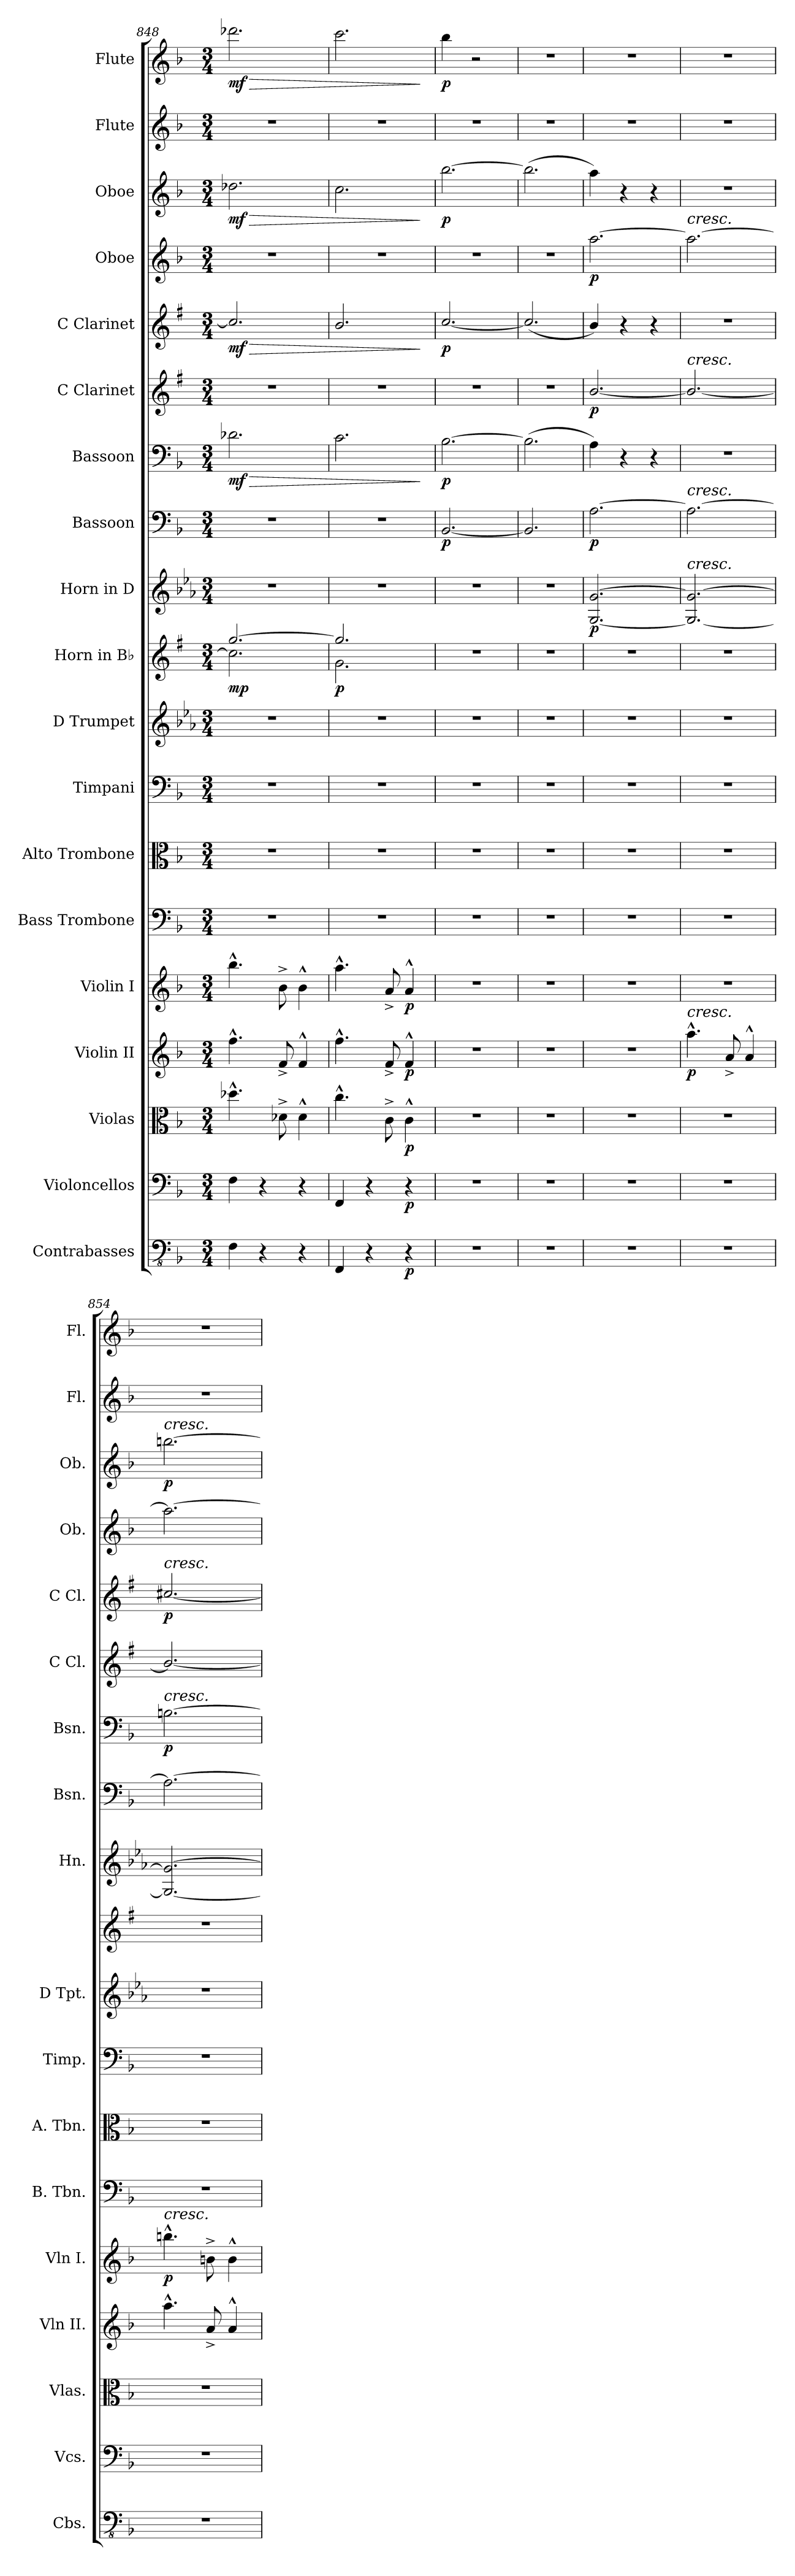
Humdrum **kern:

**kern	**dynam	**kern	**dynam	**kern	**dynam	**kern	**dynam	**kern	**dynam	**kern	**kern	**kern	**kern	**kern	**dynam	**kern	**dynam	**kern	**dynam	**kern	**dynam	**kern	**dynam	**kern	**dynam	**kern	**dynam	**kern	**dynam	**kern	**kern	**dynam
*part19	*part19	*part18	*part18	*part17	*part17	*part16	*part16	*part15	*part15	*part14	*part13	*part12	*part11	*part10	*part10	*part9	*part9	*part8	*part8	*part7	*part7	*part6	*part6	*part5	*part5	*part4	*part4	*part3	*part3	*part2	*part1	*part1
*staff19	*staff19	*staff18	*staff18	*staff17	*staff17	*staff16	*staff16	*staff15	*staff15	*staff14	*staff13	*staff12	*staff11	*staff10	*staff10	*staff9	*staff9	*staff8	*staff8	*staff7	*staff7	*staff6	*staff6	*staff5	*staff5	*staff4	*staff4	*staff3	*staff3	*staff2	*staff1	*staff1
*I"Contrabasses	*	*I"Violoncellos	*	*I"Violas	*	*I"Violin II	*	*I"Violin I	*	*I"Bass Trombone	*I"Alto Trombone	*I"Timpani	*I"D Trumpet	*I"Horn in B♭	*	*I"Horn in D	*	*I"Bassoon	*	*I"Bassoon	*	*I"C Clarinet	*	*I"C Clarinet	*	*I"Oboe	*	*I"Oboe	*	*I"Flute	*I"Flute	*
*I'Cbs.	*	*I'Vcs.	*	*I'Vlas.	*	*I'Vln II.	*	*I'Vln I.	*	*I'B. Tbn.	*I'A. Tbn.	*I'Timp.	*I'D Tpt.	*	*	*I'Hn.	*	*I'Bsn.	*	*I'Bsn.	*	*I'C Cl.	*	*I'C Cl.	*	*I'Ob.	*	*I'Ob.	*	*I'Fl.	*I'Fl.	*
*clefFv4	*	*clefF4	*	*clefC3	*	*clefG2	*	*clefG2	*	*clefF4	*clefC3	*clefF4	*clefG2	*clefG2	*	*clefG2	*	*clefF4	*	*clefF4	*	*clefG2	*	*clefG2	*	*clefG2	*	*clefG2	*	*clefG2	*clefG2	*
*	*	*	*	*	*	*	*	*	*	*	*	*	*ITrd-1c-2	*ITrd1c2	*	*ITrd6c10	*	*	*	*	*	*ITrd1c2	*	*ITrd1c2	*	*	*	*	*	*	*	*
*k[b-]	*	*k[b-]	*	*k[b-]	*	*k[b-]	*	*k[b-]	*	*k[b-]	*k[b-]	*k[b-]	*k[b-]	*k[b-]	*	*k[b-]	*	*k[b-]	*	*k[b-]	*	*k[b-]	*	*k[b-]	*	*k[b-]	*	*k[b-]	*	*k[b-]	*k[b-]	*
*M3/4	*	*M3/4	*	*M3/4	*	*M3/4	*	*M3/4	*	*M3/4	*M3/4	*M3/4	*M3/4	*M3/4	*	*M3/4	*	*M3/4	*	*M3/4	*	*M3/4	*	*M3/4	*	*M3/4	*	*M3/4	*	*M3/4	*M3/4	*
=848	=848	=848	=848	=848	=848	=848	=848	=848	=848	=848	=848	=848	=848	=848	=848	=848	=848	=848	=848	=848	=848	=848	=848	=848	=848	=848	=848	=848	=848	=848	=848	=848
*	*	*	*	*	*	*	*	*	*	*	*	*	*	*^	*	*	*	*	*	*	*	*	*	*	*	*	*	*	*	*	*	*
!	!	!	!	!	!	!	!	!	!	!	!	!	!	!	!	!LO:DY:b	!	!	!	!	!	!LO:HP:b	!	!	!	!LO:HP:b	!	!	!	!LO:HP:b	!	!	!LO:HP:b
!	!	!	!	!	!	!	!	!	!	!	!	!	!	!	!	!	!	!	!	!	!	!LO:DY:n=1:b	!	!	!	!LO:DY:n=1:b	!	!	!	!LO:DY:n=1:b	!	!	!LO:DY:n=1:b
4FF\	.	4F\	.	4.dd-X^^\	.	4.ff^^\	.	4.bb-^^\	.	2.r	2.r	2.r	2.r	[2.ff/	2.b-\]	mp	2.r	.	2.r	.	2.d-X\	> mf	2.r	.	2.b-/]	> mf	2.r	.	2.dd-X\	> mf	2.r	2.ddd-X\	> mf
4r	.	4r	.	.	.	.	.	.	.	.	.	.	.	.	.	.	.	.	.	.	.	.	.	.	.	.	.	.	.	.	.	.	.
.	.	.	.	8d-X^\	.	8f^/	.	8b-^\	.	.	.	.	.	.	.	.	.	.	.	.	.	.	.	.	.	.	.	.	.	.	.	.	.
4r	.	4r	.	4d-^^\	.	4f^^/	.	4b-^^\	.	.	.	.	.	.	.	.	.	.	.	.	.	.	.	.	.	.	.	.	.	.	.	.	.
=849	=849	=849	=849	=849	=849	=849	=849	=849	=849	=849	=849	=849	=849	=849	=849	=849	=849	=849	=849	=849	=849	=849	=849	=849	=849	=849	=849	=849	=849	=849	=849	=849	=849
!	!	!	!	!	!	!	!	!	!	!	!	!	!	!	!	!LO:DY:b	!	!	!	!	!	!	!	!	!	!	!	!	!	!	!	!	!
4FFF/	.	4FF/	.	4.cc^^\	.	4.ff^^\	.	4.aa^^\	.	2.r	2.r	2.r	2.r	2.ff/]	2.f\	p	2.r	.	2.r	.	2.c\	.	2.r	.	2.a/	.	2.r	.	2.cc\	.	2.r	2.ccc\	.
4r	.	4r	.	.	.	.	.	.	.	.	.	.	.	.	.	.	.	.	.	.	.	.	.	.	.	.	.	.	.	.	.	.	.
.	.	.	.	8c^\	.	8f^/	.	8a^/	.	.	.	.	.	.	.	.	.	.	.	.	.	.	.	.	.	.	.	.	.	.	.	.	.
!	!LO:DY:b	!	!LO:DY:b	!	!LO:DY:b	!	!LO:DY:b	!	!LO:DY:b	!	!	!	!	!	!	!	!	!	!	!	!	!	!	!	!	!	!	!	!	!	!	!	!
4r	p	4r	p	4c^^\	p	4f^^/	p	4a^^/	p	.	.	.	.	.	.	.	.	.	.	.	.	.	.	.	.	.	.	.	.	.	.	.	.
*	*	*	*	*	*	*	*	*	*	*	*	*	*	*v	*v	*	*	*	*	*	*	*	*	*	*	*	*	*	*	*	*	*	*
.	.	.	.	.	.	.	.	.	.	.	.	.	.	.	.	.	.	.	.	.	]	.	.	.	]	.	.	.	]	.	.	]
=850	=850	=850	=850	=850	=850	=850	=850	=850	=850	=850	=850	=850	=850	=850	=850	=850	=850	=850	=850	=850	=850	=850	=850	=850	=850	=850	=850	=850	=850	=850	=850	=850
!	!	!	!	!	!	!	!	!	!	!	!	!	!	!	!	!	!	!	!LO:DY:b	!	!LO:DY:b	!	!	!	!LO:DY:b	!	!	!	!LO:DY:b	!	!	!LO:DY:b
2.r	.	2.r	.	2.r	.	2.r	.	2.r	.	2.r	2.r	2.r	2.r	2.r	.	2.r	.	[2.BB-/	p	[2.B-\	p	2.r	.	[2.b-/	p	2.r	.	[2.bb-\	p	2.r	4bb-\	p
.	.	.	.	.	.	.	.	.	.	.	.	.	.	.	.	.	.	.	.	.	.	.	.	.	.	.	.	.	.	.	2r	.
=851	=851	=851	=851	=851	=851	=851	=851	=851	=851	=851	=851	=851	=851	=851	=851	=851	=851	=851	=851	=851	=851	=851	=851	=851	=851	=851	=851	=851	=851	=851	=851	=851
2.r	.	2.r	.	2.r	.	2.r	.	2.r	.	2.r	2.r	2.r	2.r	2.r	.	2.r	.	2.BB-/]	.	(2.B-\]	.	2.r	.	(2.b-/]	.	2.r	.	(2.bb-\]	.	2.r	2.r	.
=852	=852	=852	=852	=852	=852	=852	=852	=852	=852	=852	=852	=852	=852	=852	=852	=852	=852	=852	=852	=852	=852	=852	=852	=852	=852	=852	=852	=852	=852	=852	=852	=852
!	!	!	!	!	!	!	!	!	!	!	!	!	!	!	!	!	!LO:DY:b	!	!LO:DY:b	!	!	!	!LO:DY:b	!	!	!	!LO:DY:b	!	!	!	!	!
2.r	.	2.r	.	2.r	.	2.r	.	2.r	.	2.r	2.r	2.r	2.r	2.r	.	[2.AA/ [2.A/	p	[2.A\	p	4A\)	.	[2.a/	p	4a/)	.	[2.aa\	p	4aa\)	.	2.r	2.r	.
.	.	.	.	.	.	.	.	.	.	.	.	.	.	.	.	.	.	.	.	4r	.	.	.	4r	.	.	.	4r	.	.	.	.
.	.	.	.	.	.	.	.	.	.	.	.	.	.	.	.	.	.	.	.	4r	.	.	.	4r	.	.	.	4r	.	.	.	.
!!LO:PB:g=z
=853	=853	=853	=853	=853	=853	=853	=853	=853	=853	=853	=853	=853	=853	=853	=853	=853	=853	=853	=853	=853	=853	=853	=853	=853	=853	=853	=853	=853	=853	=853	=853	=853
!	!	!	!	!	!	!	!	!	!	!	!	!	!	!	!	!	!	!	!	!	!	!	!	!	!	!LO:TX:a:i:t=cresc.	!	!	!	!	!	!
!	!	!	!	!	!	!	!	!	!	!	!	!	!	!	!	!	!	!	!	!	!	!LO:TX:a:i:t=cresc.	!	!	!	!	!	!	!	!	!	!
!	!	!	!	!	!	!	!	!	!	!	!	!	!	!	!	!	!	!LO:TX:a:i:t=cresc.	!	!	!	!	!	!	!	!	!	!	!	!	!	!
!	!	!	!	!	!	!	!	!	!	!	!	!	!	!	!	!LO:TX:a:i:t=cresc.	!	!	!	!	!	!	!	!	!	!	!	!	!	!	!	!
!	!	!	!	!	!	!LO:TX:a:i:t=cresc.	!	!	!	!	!	!	!	!	!	!	!	!	!	!	!	!	!	!	!	!	!	!	!	!	!	!
!	!	!	!	!	!	!	!LO:DY:b	!	!	!	!	!	!	!	!	!	!	!	!	!	!	!	!	!	!	!	!	!	!	!	!	!
2.r	.	2.r	.	2.r	.	4.aa^^\	p	2.r	.	2.r	2.r	2.r	2.r	2.r	.	2.AA/_ 2.A/_	.	2.A\_	.	2.r	.	2.a/_	.	2.r	.	2.aa\_	.	2.r	.	2.r	2.r	.
.	.	.	.	.	.	8a^/	.	.	.	.	.	.	.	.	.	.	.	.	.	.	.	.	.	.	.	.	.	.	.	.	.	.
.	.	.	.	.	.	4a^^/	.	.	.	.	.	.	.	.	.	.	.	.	.	.	.	.	.	.	.	.	.	.	.	.	.	.
=854	=854	=854	=854	=854	=854	=854	=854	=854	=854	=854	=854	=854	=854	=854	=854	=854	=854	=854	=854	=854	=854	=854	=854	=854	=854	=854	=854	=854	=854	=854	=854	=854
!	!	!	!	!	!	!	!	!	!	!	!	!	!	!	!	!	!	!	!	!	!	!	!	!	!	!	!	!LO:TX:a:i:t=cresc.	!	!	!	!
!	!	!	!	!	!	!	!	!	!	!	!	!	!	!	!	!	!	!	!	!	!	!	!	!LO:TX:a:i:t=cresc.	!	!	!	!	!	!	!	!
!	!	!	!	!	!	!	!	!	!	!	!	!	!	!	!	!	!	!	!	!LO:TX:a:i:t=cresc.	!	!	!	!	!	!	!	!	!	!	!	!
!	!	!	!	!	!	!	!	!LO:TX:a:i:t=cresc.	!	!	!	!	!	!	!	!	!	!	!	!	!	!	!	!	!	!	!	!	!	!	!	!
!	!	!	!	!	!	!	!	!	!LO:DY:b	!	!	!	!	!	!	!	!	!	!	!	!LO:DY:b	!	!	!	!LO:DY:b	!	!	!	!LO:DY:b	!	!	!
2.r	.	2.r	.	2.r	.	4.aa^^\	.	4.bbn^^\	p	2.r	2.r	2.r	2.r	2.r	.	2.AA/_ 2.A/_	.	2.A\_	.	[2.Bn\	p	2.a/_	.	[2.bn/	p	2.aa\_	.	[2.bbn\	p	2.r	2.r	.
.	.	.	.	.	.	8a^/	.	8bn^\	.	.	.	.	.	.	.	.	.	.	.	.	.	.	.	.	.	.	.	.	.	.	.	.
.	.	.	.	.	.	4a^^/	.	4b^^\	.	.	.	.	.	.	.	.	.	.	.	.	.	.	.	.	.	.	.	.	.	.	.	.
=	=	=	=	=	=	=	=	=	=	=	=	=	=	=	=	=	=	=	=	=	=	=	=	=	=	=	=	=	=	=	=	=
*-	*-	*-	*-	*-	*-	*-	*-	*-	*-	*-	*-	*-	*-	*-	*-	*-	*-	*-	*-	*-	*-	*-	*-	*-	*-	*-	*-	*-	*-	*-	*-	*-
